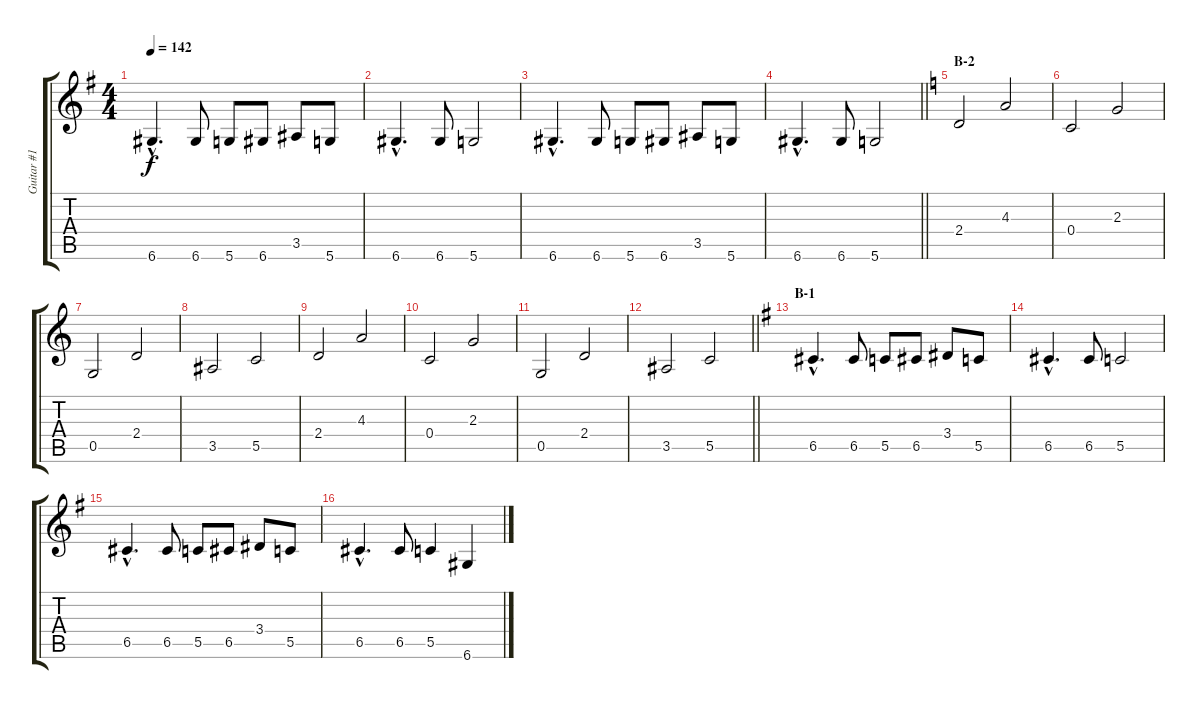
\track ("Guitar #1" "Guitar #1") {instrument distortionguitar}
\staff {score tabs}
\tuning (D4 A3 F3 C3 G2 D2) {hide}
\ts (4 4)
\tempo 142
\clef g2
\ks g
6.6{hac}.4{d dy f} 6.6.8 5.6.8 6.6.8 3.5.8 5.6.8 |
6.6{hac}.4{d} 6.6.8 5.6.2 |
6.6{hac}.4{d} 6.6.8 5.6.8 6.6.8 3.5.8 5.6.8 |
\barLineRight lightlight
6.6{hac}.4{d} 6.6.8 5.6.2 |
\section ("" "B-2")
\ks c
2.4.2 4.3.2 |
0.4.2 2.3.2 |
0.5.2 2.4.2 |
3.5.2 5.5.2 |
2.4.2 4.3.2 |
0.4.2 2.3.2 |
0.5.2 2.4.2 |
\barLineRight lightlight
3.5.2 5.5.2 |
\section ("" "B-1")
\ks g
6.5{hac}.4{d} 6.5.8 5.5.8 6.5.8 3.4.8 5.5.8 |
6.5{hac}.4{d} 6.5.8 5.5.2 |
6.5{hac}.4{d} 6.5.8 5.5.8 6.5.8 3.4.8 5.5.8 |
6.5{hac}.4{d} 6.5.8 5.5.4 6.6.4
